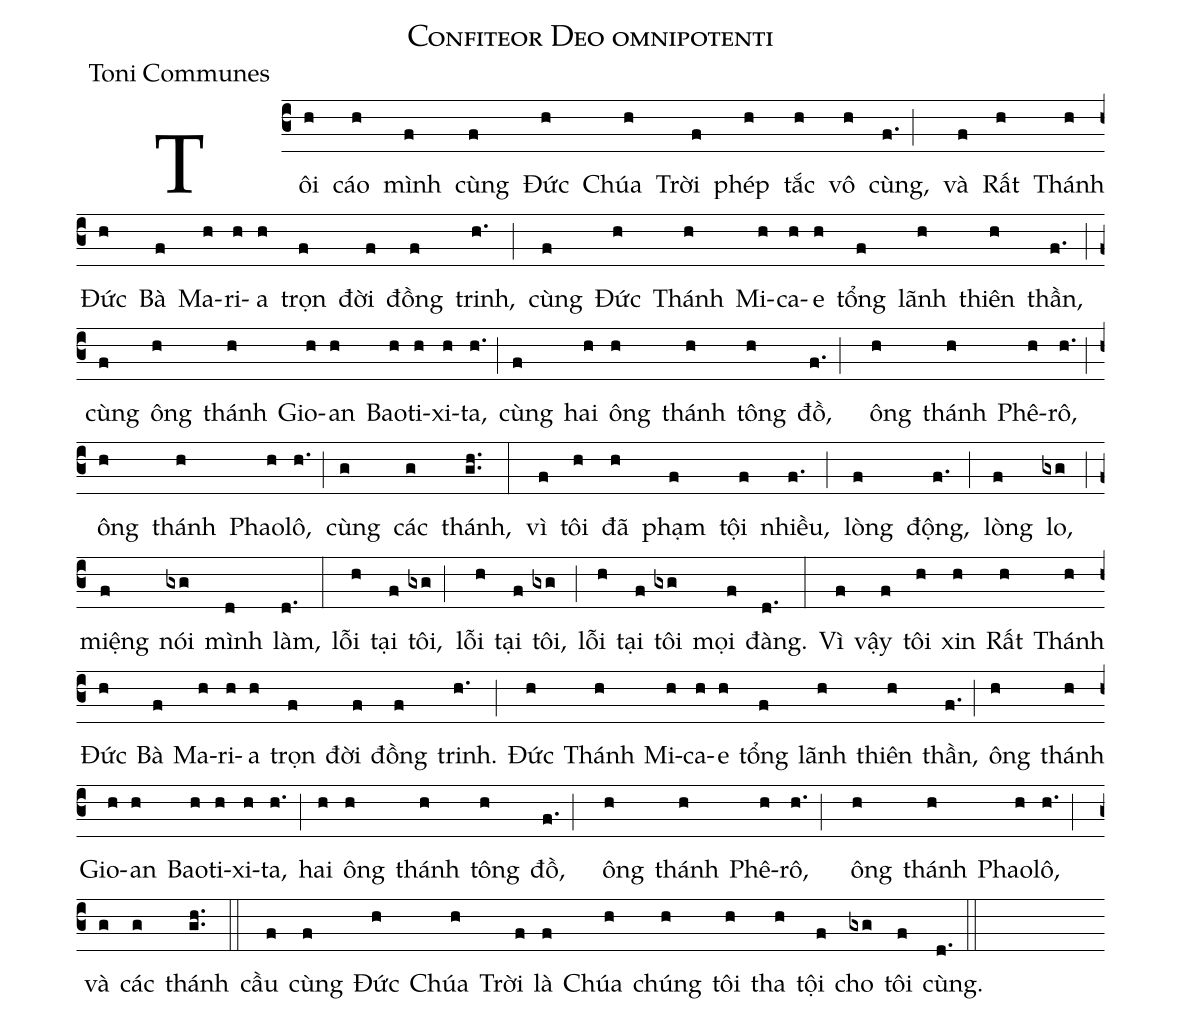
name:Confiteor Deo omnipotenti;
office-part:Toni Communes;
%%
(c3)Tôi(h) cáo(h) mình(f) cùng(f) Đức(h) Chúa(h) Trời(f) phép(h) tắc(h) vô(h) cùng,(f.;) và(f) Rất(h) Thánh(h) Đức(h) Bà(f) Ma(h)ri(h)a(h) trọn(f) đời(f) đồng(f) trinh,(h.) (;) cùng(f) Đức(h) Thánh(h) Mi(h)ca(h)e(h) tổng(f) lãnh(h) thiên(h) thần,(f.) (;) cùng(f) ông(h) thánh(h) Gio(h)an(h) Bao(h)ti(h)xi(h)ta,(h.) (;) cùng(f) hai(h) ông(h) thánh(h) tông(h) đồ,(f.;) ông(h) thánh(h) Phê(h)rô,(h.) (;) ông(h) thánh(h) Phao(h)lô,(h.) (;) cùng(g) các(g) thánh,(gh..) (:) vì(f) tôi(h) đã(h) phạm(f) tội(f) nhiều,(f.) (;) lòng(f) động,(f.) (;) lòng(f) lo,(gxg) (;) miệng(f) nói(gxg) mình(d) làm,(d.) (:)  lỗi(h) tại(f) tôi,(gxg;) lỗi(h) tại(f) tôi,(gxg) (;) lỗi(h) tại(f) tôi(gxg) mọi(f) đàng.(d.) (:) Vì(f) vậy(f) tôi(h) xin(h) Rất(h) Thánh(h) Đức(h) Bà(f) Ma(h)ri(h)a(h) trọn(f) đời(f) đồng(f) trinh.(h.) (;) Đức(h) Thánh(h) Mi(h)ca(h)e(h) tổng(f) lãnh(h) thiên(h) thần,(f.) (;) ông(h) thánh(h) Gio(h)an(h) Bao(h)ti(h)xi(h)ta,(h.) (;) hai(h) ông(h) thánh(h) tông(h) đồ,(f.;) ông(h) thánh(h) Phê(h)rô,(h.;) ông(h) thánh(h) Phao(h)lô,(h.;) và(g) các(g) thánh(gh..) (::) cầu(f) cùng(f) Đức(h) Chúa(h) Trời(f) là(f) Chúa(h) chúng(h) tôi(h) tha(h) tội(f) cho(gxg) tôi(f) cùng.(d.) (::)
